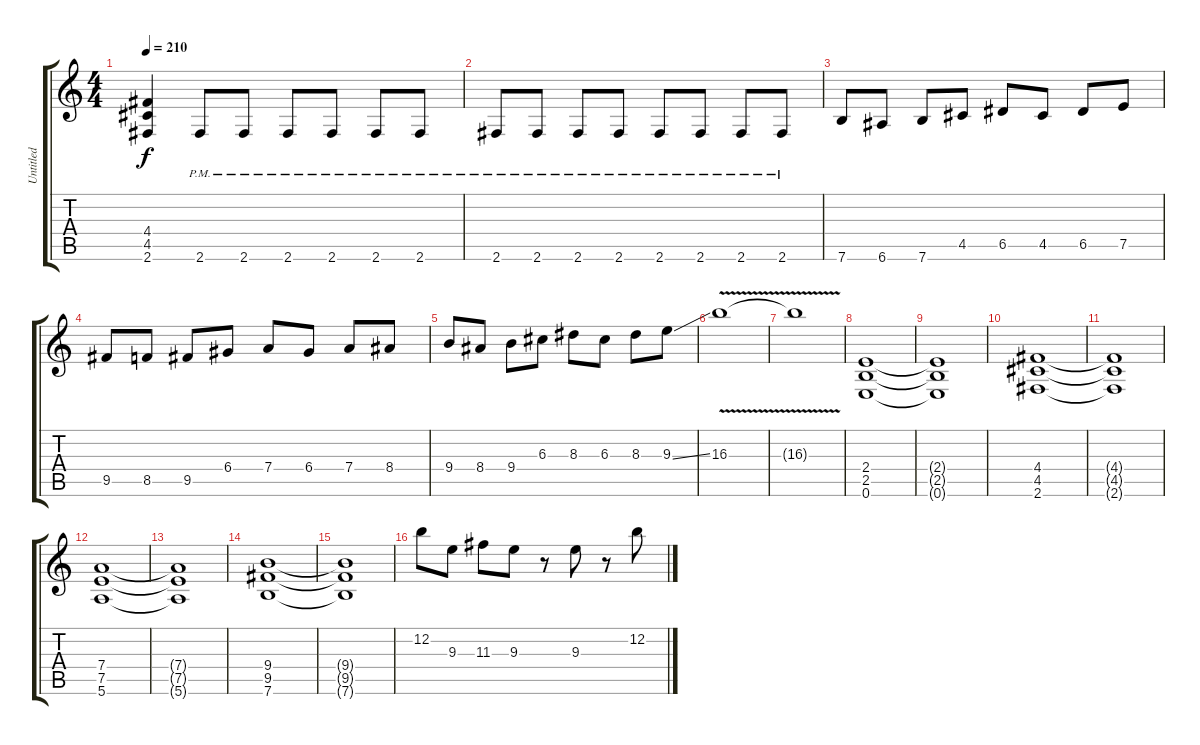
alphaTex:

\track ("Untitled" "Untitled") {instrument distortionguitar}
\staff {score tabs}
\tuning (E4 B3 G3 D3 A2 E2) {hide}
\ts (4 4)
\tempo 210
\clef g2
\ks c
(4.4 4.5 2.6).4{dy f} 2.6{pm}.8 2.6{pm}.8 2.6{pm}.8 2.6{pm}.8 2.6{pm}.8 2.6{pm}.8 |
2.6{pm}.8 2.6{pm}.8 2.6{pm}.8 2.6{pm}.8 2.6{pm}.8 2.6{pm}.8 2.6{pm}.8 2.6{pm}.8 |
7.6.8 6.6.8 7.6.8 4.5.8 6.5.8 4.5.8 6.5.8 7.5.8 |
9.5.8 8.5.8 9.5.8 6.4.8 7.4.8 6.4.8 7.4.8 8.4.8 |
9.4.8 8.4.8 9.4.8 6.3.8 8.3.8 6.3.8 8.3.8 9.3{ss}.8 |
16.3{v}.1 |
16.3{v t}.1 |
(2.4 2.5 0.6).1 |
(2.4{t} 2.5{t} 0.6{t}).1 |
(4.4 4.5 2.6).1 |
(4.4{t} 4.5{t} 2.6{t}).1 |
(7.4 7.5 5.6).1 |
(7.4{t} 7.5{t} 5.6{t}).1 |
(9.4 9.5 7.6).1 |
(9.4{t} 9.5{t} 7.6{t}).1 |
12.2.8 9.3.8 11.3.8 9.3.8 r.8 9.3.8 r.8 12.2.8
